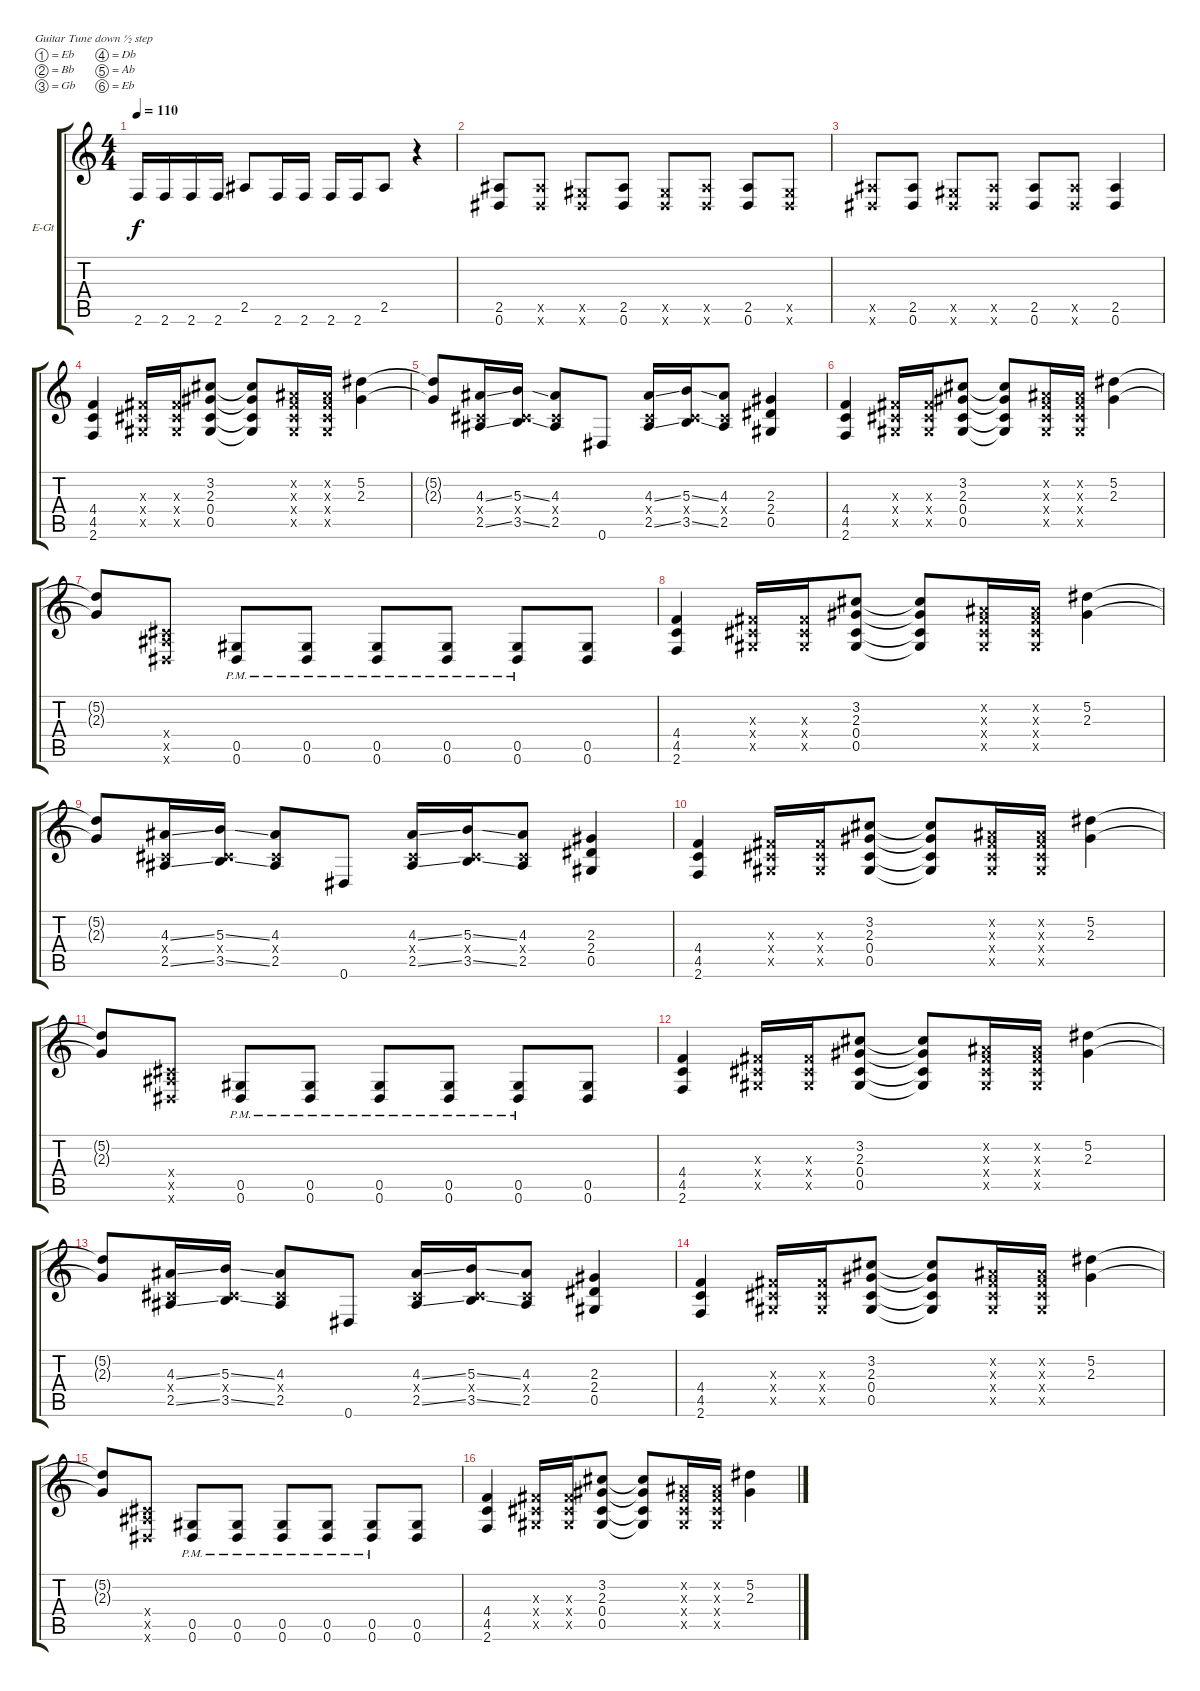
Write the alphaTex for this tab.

\bracketExtendMode groupsimilarinstruments
\firstSystemTrackNameOrientation horizontal
\otherSystemsTrackNameOrientation horizontal
\track ("Nick Catanese" "E-Gt") {instrument overdrivenguitar}
\staff {score tabs}
\tuning (Eb4 Bb3 Gb3 Db3 Ab2 Eb2)
\ts (4 4)
\tempo 110
\clef g2
\ks c
2.6.16{dy f} 2.6.16 2.6.16 2.6.16 2.5.8 2.6.16 2.6.16 2.6.16 2.6.16 2.5.8 r.4 |
(2.5 0.6).8 (2.5{x} 0.6{x}).8 (0.5{x} 0.6{x}).8 (2.5 0.6).8 (0.5{x} 0.6{x}).8 (2.5{x} 0.6{x}).8 (2.5 0.6).8 (0.5{x} 0.6{x}).8 |
(2.5{x} 0.6{x}).8 (2.5 0.6).8 (0.5{x} 0.6{x}).8 (2.5{x} 0.6{x}).8 (2.5 0.6).8 (2.5{x} 0.6{x}).8 (2.5 0.6).4 |
(4.4 4.5 2.6).4 (0.3{x} 0.4{x} 0.5{x}).16 (0.3{x} 0.4{x} 0.5{x}).16 (3.2 2.3 0.4 0.5).8 (3.2{t} 2.3{t} 0.4{t} 0.5{t}).8 (0.2{x} 0.3{x} 0.4{x} 0.5{x}).16 (0.2{x} 0.3{x} 0.4{x} 0.5{x}).16 (5.2 2.3).4 |
(5.2{t} 2.3{t}).8 (4.3{ss} 0.4{x} 2.5{ss}).16 (5.3{ss} 0.4{x} 3.5{ss}).16 (4.3 0.4{x} 2.5).8 0.6.8 (4.3{ss} 0.4{x} 2.5{ss}).16 (5.3{ss} 0.4{x} 3.5{ss}).16 (4.3 0.4{x} 2.5).8 (2.3 2.4 0.5).4 |
(4.4 4.5 2.6).4 (0.3{x} 0.4{x} 0.5{x}).16 (0.3{x} 0.4{x} 0.5{x}).16 (3.2 2.3 0.4 0.5).8 (3.2{t} 2.3{t} 0.4{t} 0.5{t}).8 (0.2{x} 0.3{x} 0.4{x} 0.5{x}).16 (0.2{x} 0.3{x} 0.4{x} 0.5{x}).16 (5.2 2.3).4 |
(5.2{t} 2.3{t}).8 (0.4{x} 2.5{x} 0.6{x}).8 (0.5{pm} 0.6{pm}).8 (0.5{pm} 0.6{pm}).8 (0.5{pm} 0.6{pm}).8 (0.5{pm} 0.6{pm}).8 (0.5{pm} 0.6{pm}).8 (0.5 0.6).8 |
(4.4 4.5 2.6).4 (0.3{x} 0.4{x} 0.5{x}).16 (0.3{x} 0.4{x} 0.5{x}).16 (3.2 2.3 0.4 0.5).8 (3.2{t} 2.3{t} 0.4{t} 0.5{t}).8 (0.2{x} 0.3{x} 0.4{x} 0.5{x}).16 (0.2{x} 0.3{x} 0.4{x} 0.5{x}).16 (5.2 2.3).4 |
(5.2{t} 2.3{t}).8 (4.3{ss} 0.4{x} 2.5{ss}).16 (5.3{ss} 0.4{x} 3.5{ss}).16 (4.3 0.4{x} 2.5).8 0.6.8 (4.3{ss} 0.4{x} 2.5{ss}).16 (5.3{ss} 0.4{x} 3.5{ss}).16 (4.3 0.4{x} 2.5).8 (2.3 2.4 0.5).4 |
(4.4 4.5 2.6).4 (0.3{x} 0.4{x} 0.5{x}).16 (0.3{x} 0.4{x} 0.5{x}).16 (3.2 2.3 0.4 0.5).8 (3.2{t} 2.3{t} 0.4{t} 0.5{t}).8 (0.2{x} 0.3{x} 0.4{x} 0.5{x}).16 (0.2{x} 0.3{x} 0.4{x} 0.5{x}).16 (5.2 2.3).4 |
(5.2{t} 2.3{t}).8 (0.4{x} 2.5{x} 0.6{x}).8 (0.5{pm} 0.6{pm}).8 (0.5{pm} 0.6{pm}).8 (0.5{pm} 0.6{pm}).8 (0.5{pm} 0.6{pm}).8 (0.5{pm} 0.6{pm}).8 (0.5 0.6).8 |
(4.4 4.5 2.6).4 (0.3{x} 0.4{x} 0.5{x}).16 (0.3{x} 0.4{x} 0.5{x}).16 (3.2 2.3 0.4 0.5).8 (3.2{t} 2.3{t} 0.4{t} 0.5{t}).8 (0.2{x} 0.3{x} 0.4{x} 0.5{x}).16 (0.2{x} 0.3{x} 0.4{x} 0.5{x}).16 (5.2 2.3).4 |
(5.2{t} 2.3{t}).8 (4.3{ss} 0.4{x} 2.5{ss}).16 (5.3{ss} 0.4{x} 3.5{ss}).16 (4.3 0.4{x} 2.5).8 0.6.8 (4.3{ss} 0.4{x} 2.5{ss}).16 (5.3{ss} 0.4{x} 3.5{ss}).16 (4.3 0.4{x} 2.5).8 (2.3 2.4 0.5).4 |
(4.4 4.5 2.6).4 (0.3{x} 0.4{x} 0.5{x}).16 (0.3{x} 0.4{x} 0.5{x}).16 (3.2 2.3 0.4 0.5).8 (3.2{t} 2.3{t} 0.4{t} 0.5{t}).8 (0.2{x} 0.3{x} 0.4{x} 0.5{x}).16 (0.2{x} 0.3{x} 0.4{x} 0.5{x}).16 (5.2 2.3).4 |
(5.2{t} 2.3{t}).8 (0.4{x} 2.5{x} 0.6{x}).8 (0.5{pm} 0.6{pm}).8 (0.5{pm} 0.6{pm}).8 (0.5{pm} 0.6{pm}).8 (0.5{pm} 0.6{pm}).8 (0.5{pm} 0.6{pm}).8 (0.5 0.6).8 |
(4.4 4.5 2.6).4 (0.3{x} 0.4{x} 0.5{x}).16 (0.3{x} 0.4{x} 0.5{x}).16 (3.2 2.3 0.4 0.5).8 (3.2{t} 2.3{t} 0.4{t} 0.5{t}).8 (0.2{x} 0.3{x} 0.4{x} 0.5{x}).16 (0.2{x} 0.3{x} 0.4{x} 0.5{x}).16 (5.2 2.3).4
